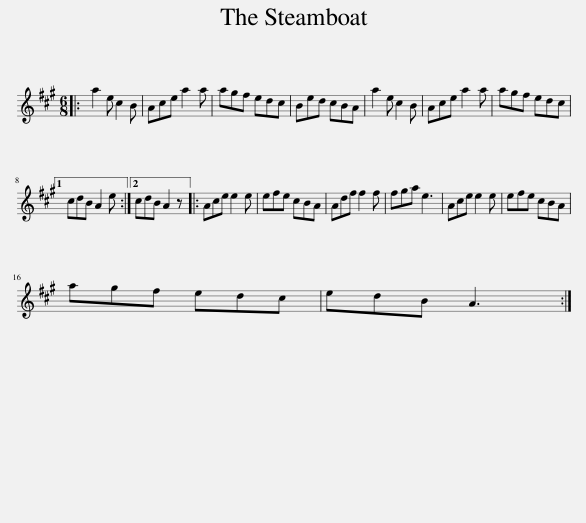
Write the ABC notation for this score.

X:1
L:1/8
M:6/8
I:linebreak $
K:A
V:1 treble
V:1
|: a2 e c2 B | Ace a2 a | agf edc | Bed cBA | a2 e c2 B | %5
 Ace a2 a | agf edc |1$ cdB A2 e :|2 cdB A2 z |: Ace e2 e | %10
 efe cBA | Adf f2 f | fga e3 | Ace e2 e | efe cBA |$ %15
 agf edc | edB A3 :| %17
